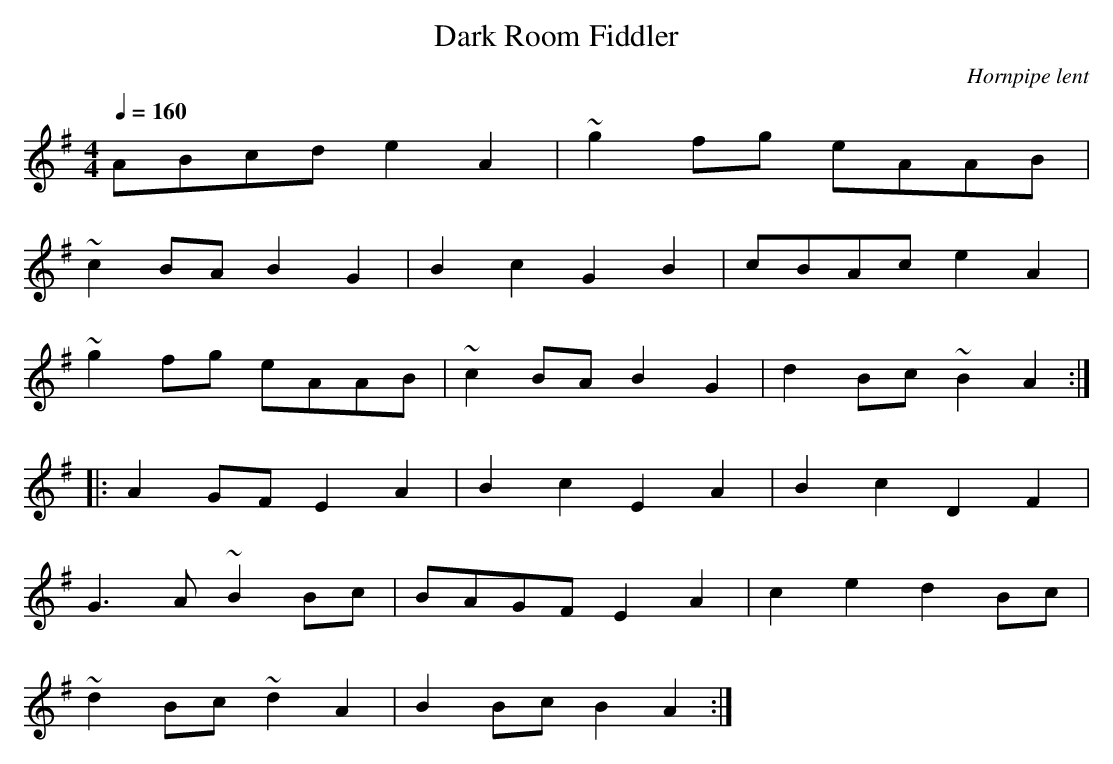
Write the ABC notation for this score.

X:1     %Music
T:Dark Room Fiddler     %Tune name
C:Hornpipe lent     %Tune composer
Q:1/4=160     %Tempo
V:1     %
     %!STAVE 0 '' @
     %!INSTR 'Piano 1' 0 7100 @
|:
M:4/4     %Meter
L:1/8     %
K:G
ABcd e2 A2 |~g2 fg eAAB |
~c2 BA B2 G2 |B2 c2 G2 B2 |cBAc e2 A2 |
~g2 fg eAAB |~c2 BA B2 G2 |d2 Bc ~B2 A2 ::
A2 GF E2 A2 |B2 c2 E2 A2 |B2 c2 D2 F2 |
G3 A ~B2 Bc |BAGF E2 A2 |c2 e2 d2 Bc |
~d2 Bc ~d2 A2 |B2 Bc B2 A2 :|
     %End of file
